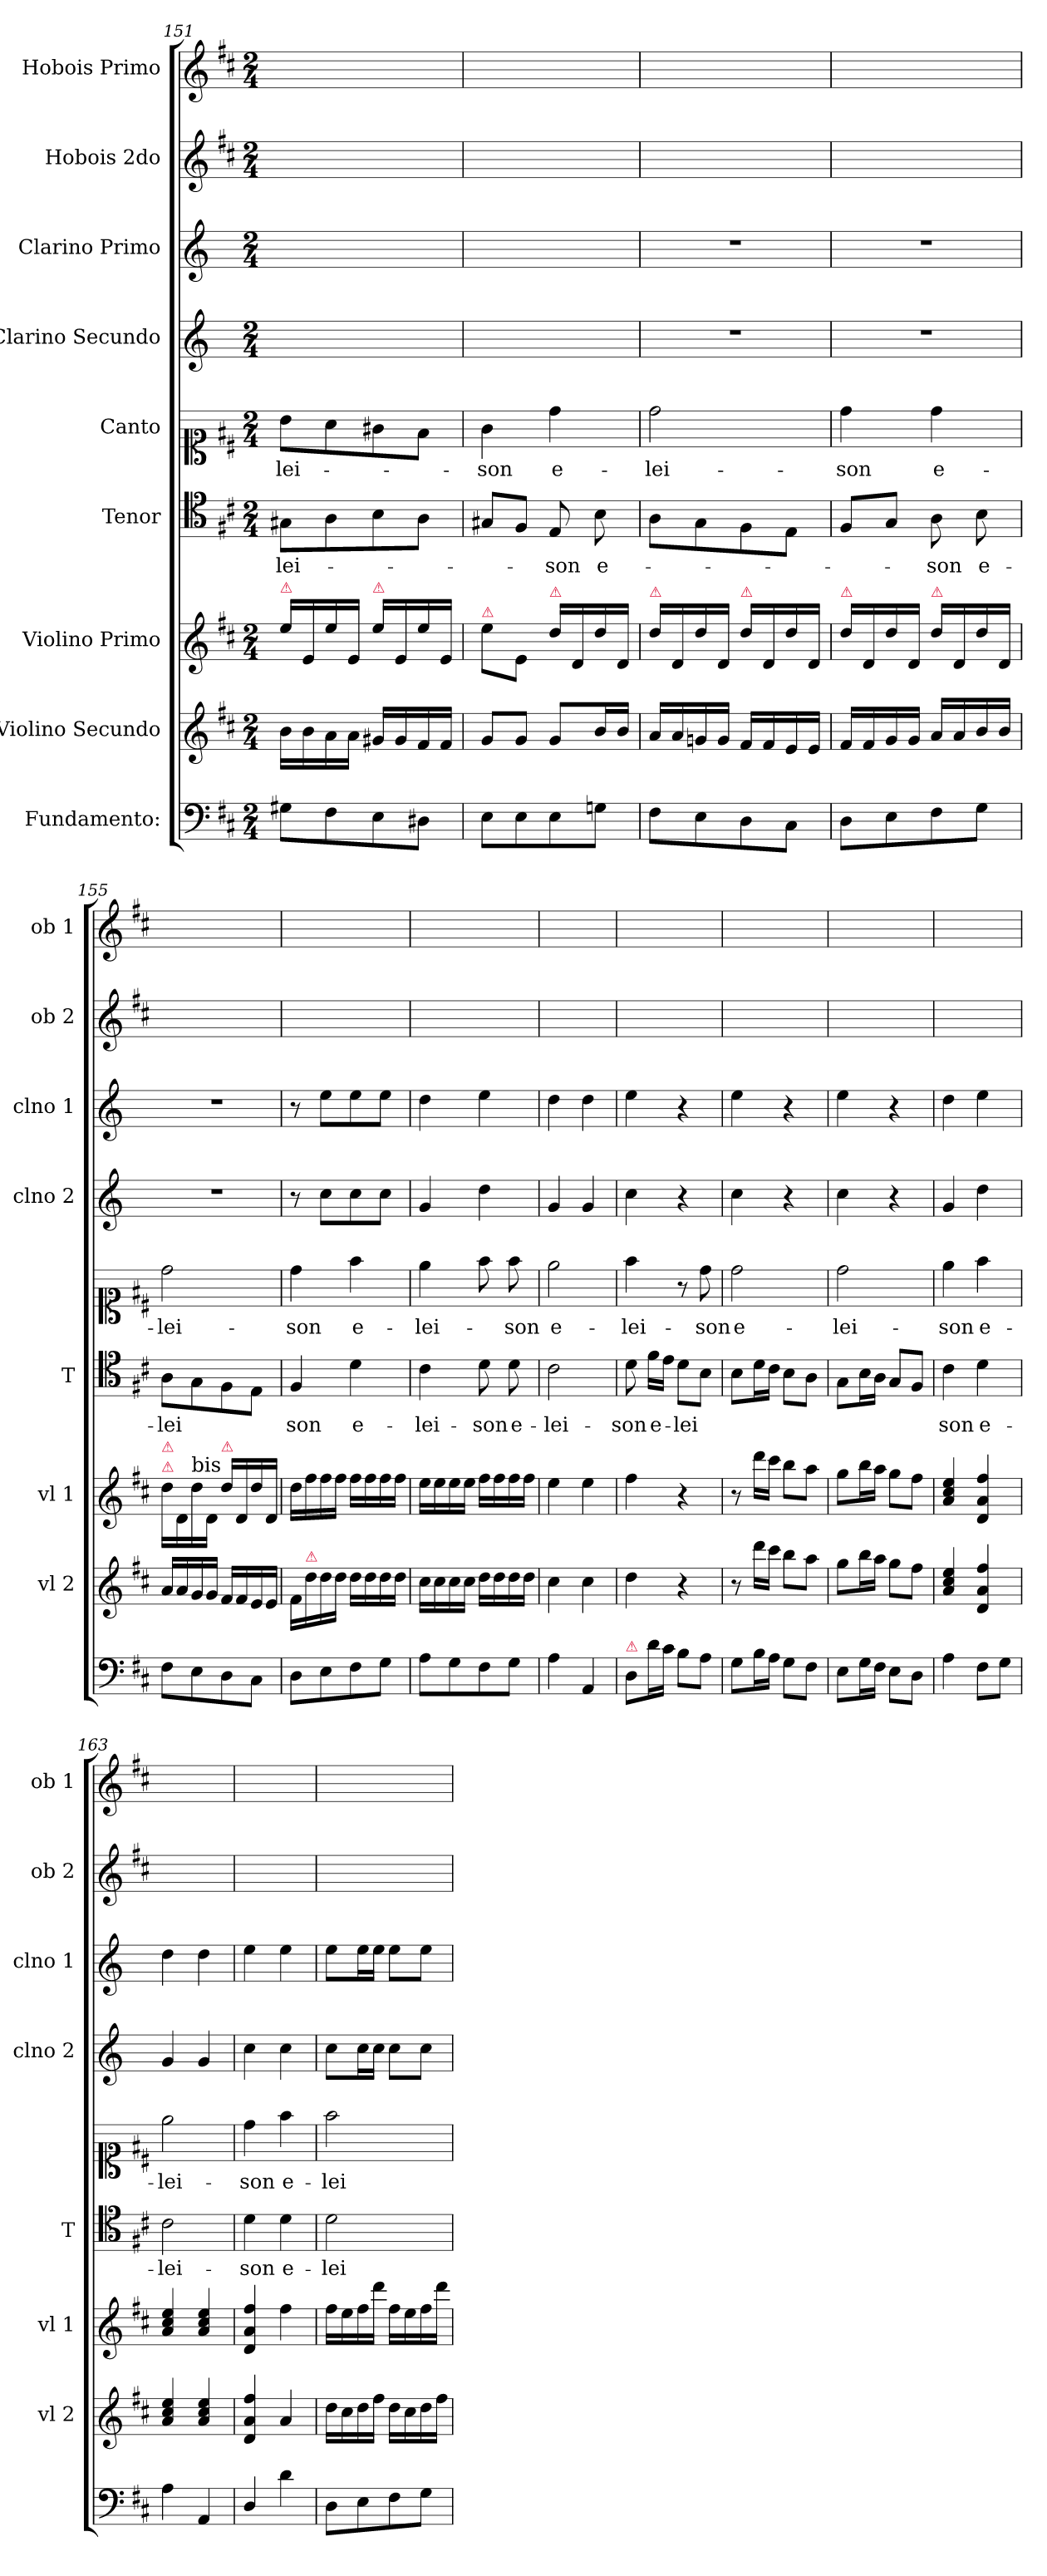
**kern	**kern	**kern	**kern	**text	**kern	**text	**kern	**kern	**kern	**kern
*part9	*part8	*part7	*part6	*part6	*part5	*part5	*part4	*part3	*part2	*part1
*staff9	*staff8	*staff7	*staff6	*staff6	*staff5	*staff5	*staff4	*staff3	*staff2	*staff1
*I"Fundamento:	*I"Violino Secundo	*I"Violino Primo	*I"Tenor	*	*I"Canto	*	*I"Clarino Secundo	*I"Clarino Primo	*I"Hobois 2do	*I"Hobois Primo
*	*I'vl 2	*I'vl 1	*I'T	*	*	*	*I'clno 2	*I'clno 1	*I'ob 2	*I'ob 1
*clefF4	*clefG2	*clefG2	*clefC4	*	*clefC1	*	*clefG2	*clefG2	*clefG2	*clefG2
*	*	*	*	*	*	*	*ITrd-1c-2	*ITrd-1c-2	*	*
*k[f#c#]	*k[f#c#]	*k[f#c#]	*k[f#c#]	*	*k[f#c#]	*	*k[f#c#]	*k[f#c#]	*k[f#c#]	*k[f#c#]
*M2/4	*M2/4	*M2/4	*M2/4	*	*M2/4	*	*M2/4	*M2/4	*M2/4	*M2/4
=151	=151	=151	=151	=151	=151	=151	=151	=151	=151	=151
!	!	!LO:TX:a:color=crimson:t=⚠	!	!	!	!	!	!	!	!
8G#X\L	16b\LL	16ee\LL	8G#X\L	-lei-	8b\L	-lei-	2ryy	2ryy	2ryy	2ryy
.	16b\	16e/	.	.	.	.	.	.	.	.
8F#\	16a\	16ee\	8A\	.	8a\	.	.	.	.	.
.	16a\JJ	16e/JJ	.	.	.	.	.	.	.	.
!	!	!LO:TX:a:color=crimson:t=⚠	!	!	!	!	!	!	!	!
8E\	16g#X/LL	16ee\LL	8B\	.	8g#X\	.	.	.	.	.
.	16g#/	16e/	.	.	.	.	.	.	.	.
8D#X\J	16f#/	16ee\	8A\J	.	8f#\J	.	.	.	.	.
.	16f#/JJ	16e/JJ	.	.	.	.	.	.	.	.
=152	=152	=152	=152	=152	=152	=152	=152	=152	=152	=152
!	!	!LO:TX:a:color=crimson:t=⚠	!	!	!	!	!	!	!	!
8E\L	8g/L	8ee\L	8G#X/L	.	4g\	-son	2ryy	2ryy	2ryy	2ryy
8E\	8g/J	8e\J	8F#/J	.	.	.	.	.	.	.
!	!	!LO:TX:a:color=crimson:t=⚠	!	!	!	!	!	!	!	!
8E\	8g/L	16dd\LL	8E/	-son	4dd\	e-	.	.	.	.
.	.	16d/	.	.	.	.	.	.	.	.
8Gn\J	16b/L	16dd\	8B\	e-	.	.	.	.	.	.
.	16b/JJ	16d/JJ	.	.	.	.	.	.	.	.
=153	=153	=153	=153	=153	=153	=153	=153	=153	=153	=153
!	!	!LO:TX:a:color=crimson:t=⚠	!	!	!	!	!	!	!	!
8F#\L	16a/LL	16dd\LL	8A\L	.	2dd\	-lei-	2r	2r	2ryy	2ryy
.	16a/	16d/	.	.	.	.	.	.	.	.
8E\	16gn/	16dd\	8G\	.	.	.	.	.	.	.
.	16g/JJ	16d/JJ	.	.	.	.	.	.	.	.
!	!	!LO:TX:a:color=crimson:t=⚠	!	!	!	!	!	!	!	!
8D\	16f#/LL	16dd\LL	8F#\	.	.	.	.	.	.	.
.	16f#/	16d/	.	.	.	.	.	.	.	.
8C#\J	16e/	16dd\	8E\J	.	.	.	.	.	.	.
.	16e/JJ	16d/JJ	.	.	.	.	.	.	.	.
=154	=154	=154	=154	=154	=154	=154	=154	=154	=154	=154
!	!	!LO:TX:a:color=crimson:t=⚠	!	!	!	!	!	!	!	!
8D\L	16f#/LL	16dd\LL	8F#/L	.	4dd\	-son	2r	2r	2ryy	2ryy
.	16f#/	16d/	.	.	.	.	.	.	.	.
8E\	16g/	16dd\	8G/J	.	.	.	.	.	.	.
.	16g/JJ	16d/JJ	.	.	.	.	.	.	.	.
!	!	!LO:TX:a:color=crimson:t=⚠	!	!	!	!	!	!	!	!
8F#\	16a/LL	16dd\LL	8A\	son	4dd\	e-	.	.	.	.
.	16a/	16d/	.	.	.	.	.	.	.	.
8G\J	16b/	16dd\	8B\	e-	.	.	.	.	.	.
.	16b/JJ	16d/JJ	.	.	.	.	.	.	.	.
=155	=155	=155	=155	=155	=155	=155	=155	=155	=155	=155
!	!	!LO:TX:a:color=crimson:t=⚠	!	!	!	!	!	!	!	!
!	!	!LO:TX:a:color=crimson:t=⚠	!	!	!	!	!	!	!	!
8F#\L	16a/LL	16dd\LL	8A\L	-lei	2dd\	-lei-	2r	2r	2ryy	2ryy
.	16a/	16d/	.	.	.	.	.	.	.	.
!	!	!LO:TX:a:t=bis	!	!	!	!	!	!	!	!
8E\	16g/	16dd\	8G\	.	.	.	.	.	.	.
.	16g/JJ	16d\JJ	.	.	.	.	.	.	.	.
!	!	!LO:TX:a:color=crimson:t=⚠	!	!	!	!	!	!	!	!
8D\	16f#/LL	16dd\LL	8F#\	.	.	.	.	.	.	.
.	16f#/	16d/	.	.	.	.	.	.	.	.
8C#\J	16e/	16dd\	8E\J	.	.	.	.	.	.	.
.	16e/JJ	16d/JJ	.	.	.	.	.	.	.	.
=156	=156	=156	=156	=156	=156	=156	=156	=156	=156	=156
8D\L	16f#/LL	16dd\LL	4F#/	-son	4dd\	-son	8r	8r	2ryy	2ryy
!	!LO:TX:a:color=crimson:t=⚠	!	!	!	!	!	!	!	!	!
.	16dd\	16ff#\	.	.	.	.	.	.	.	.
8E\	16dd\	16ff#\	.	.	.	.	8dd\L	8ff#\L	.	.
.	16dd\JJ	16ff#\JJ	.	.	.	.	.	.	.	.
8F#\	16dd\LL	16ff#\LL	4d\	e-	4ff#\	e-	8dd\	8ff#\	.	.
.	16dd\	16ff#\	.	.	.	.	.	.	.	.
8G\J	16dd\	16ff#\	.	.	.	.	8dd\J	8ff#\J	.	.
.	16dd\JJ	16ff#\JJ	.	.	.	.	.	.	.	.
=157	=157	=157	=157	=157	=157	=157	=157	=157	=157	=157
8A\L	16cc#\LL	16ee\LL	4c#\	-lei-	4ee\	-lei-	4a/	4ee\	2ryy	2ryy
.	16cc#\	16ee\	.	.	.	.	.	.	.	.
8G\	16cc#\	16ee\	.	.	.	.	.	.	.	.
.	16cc#\JJ	16ee\JJ	.	.	.	.	.	.	.	.
8F#\	16dd\LL	16ff#\LL	8d\	-son	8ff#\	.	4ee\	4ff#\	.	.
.	16dd\	16ff#\	.	.	.	.	.	.	.	.
8G\J	16dd\	16ff#\	8d\	-e-	8ff#\	-son	.	.	.	.
.	16dd\JJ	16ff#\JJ	.	.	.	.	.	.	.	.
=158	=158	=158	=158	=158	=158	=158	=158	=158	=158	=158
4A\	4cc#\	4ee\	2c#\	-lei-	2ee\	e-	4a/	4ee\	2ryy	2ryy
4AA/	4cc#\	4ee\	.	.	.	.	4a/	4ee\	.	.
=159	=159	=159	=159	=159	=159	=159	=159	=159	=159	=159
!LO:TX:a:color=crimson:t=⚠	!	!	!	!	!	!	!	!	!	!
8D/L	4dd\	4ff#\	8d\	-son	4ff#\	-lei-	4dd\	4ff#\	2ryy	2ryy
16d\L	.	.	16f#\LL	e-	.	.	.	.	.	.
16c#\JJ	.	.	16e\JJ	.	.	.	.	.	.	.
8B\L	4r	4r	8d\L	-lei	8r	.	4r	4r	.	.
8A\J	.	.	8B\J	.	8dd\	-son	.	.	.	.
=160	=160	=160	=160	=160	=160	=160	=160	=160	=160	=160
8G\L	8r	8r	8B\L	.	2dd\	e-	4dd\	4ff#\	2ryy	2ryy
16B\L	16ddd\LL	16ddd\LL	16d\L	.	.	.	.	.	.	.
16A\JJ	16ccc#\JJ	16ccc#\JJ	16c#\JJ	.	.	.	.	.	.	.
8G\L	8bb\L	8bb\L	8B\L	.	.	.	4r	4r	.	.
8F#\J	8aa\J	8aa\J	8A\J	.	.	.	.	.	.	.
=161	=161	=161	=161	=161	=161	=161	=161	=161	=161	=161
8E\L	8gg\L	8gg\L	8G\L	.	2dd\	-lei-	4dd\	4ff#\	2ryy	2ryy
16G\L	16bb\L	16bb\L	16B\L	.	.	.	.	.	.	.
16F#\JJ	16aa\JJ	16aa\JJ	16A\JJ	.	.	.	.	.	.	.
8E\L	8gg\L	8gg\L	8G/L	.	.	.	4r	4r	.	.
8D\J	8ff#\J	8ff#\J	8F#/J	.	.	.	.	.	.	.
=162	=162	=162	=162	=162	=162	=162	=162	=162	=162	=162
4A\	4a/ 4cc#/ 4ee/	4a/ 4cc#/ 4ee/	4c#\	-son	4ee\	-son	4a/	4ee\	2ryy	2ryy
8F#\L	4d/ 4a/ 4ff#/	4d/ 4a/ 4ff#/	4d\	e-	4ff#\	e-	4ee\	4ff#\	.	.
8G\J	.	.	.	.	.	.	.	.	.	.
=163	=163	=163	=163	=163	=163	=163	=163	=163	=163	=163
4A\	4a/ 4cc#/ 4ee/	4a/ 4cc#/ 4ee/	2c#\	-lei-	2ee\	-lei-	4a/	4ee\	2ryy	2ryy
4AA/	4a/ 4cc#/ 4ee/	4a/ 4cc#/ 4ee/	.	.	.	.	4a/	4ee\	.	.
=164	=164	=164	=164	=164	=164	=164	=164	=164	=164	=164
4D/	4d/ 4a/ 4ff#/	4d/ 4a/ 4ff#/	4d\	-son	4dd\	-son	4dd\	4ff#\	2ryy	2ryy
4d\	4a/	4ff#\	4d\	e-	4ff#\	e-	4dd\	4ff#\	.	.
=165	=165	=165	=165	=165	=165	=165	=165	=165	=165	=165
8D\L	16dd\LL	16ff#\LL	2d\	-lei-	2ff#\	-lei-	8dd\L	8ff#\L	2ryy	2ryy
.	16cc#\	16ee\	.	.	.	.	.	.	.	.
8E\	16dd\	16ff#\	.	.	.	.	16dd\L	16ff#\L	.	.
.	16ff#\JJ	16ddd\JJ	.	.	.	.	16dd\JJ	16ff#\JJ	.	.
8F#\	16dd\LL	16ff#\LL	.	.	.	.	8dd\L	8ff#\L	.	.
.	16cc#\	16ee\	.	.	.	.	.	.	.	.
8G\J	16dd\	16ff#\	.	.	.	.	8dd\J	8ff#\J	.	.
.	16ff#\JJ	16ddd\JJ	.	.	.	.	.	.	.	.
=	=	=	=	=	=	=	=	=	=	=
*-	*-	*-	*-	*-	*-	*-	*-	*-	*-	*-
